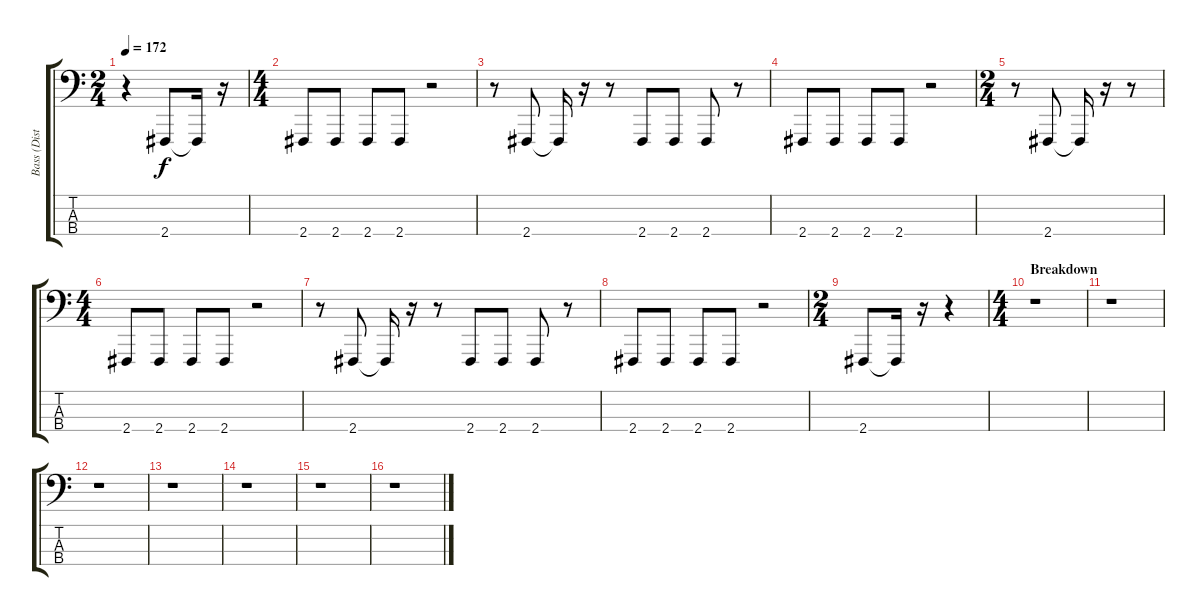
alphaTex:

\track ("Bass (Distorsion sound) - Drew Roulette" "Bass (Dist") {instrument lead8bassandlead}
\staff {score tabs}
\tuning (G2 D2 A1 E1) {hide}
\ts (2 4)
\tempo 172
\clef f4
\ks c
r.4{dy f} 2.4.8 2.4{t}.16 r.16 |
\ts (4 4)
2.4.8 2.4.8 2.4.8 2.4.8 r.2 |
r.8 2.4.8 2.4{t}.16 r.16 r.8 2.4.8 2.4.8 2.4.8 r.8 |
2.4.8 2.4.8 2.4.8 2.4.8 r.2 |
\ts (2 4)
r.8 2.4.8 2.4{t}.16 r.16 r.8 |
\ts (4 4)
2.4.8 2.4.8 2.4.8 2.4.8 r.2 |
r.8 2.4.8 2.4{t}.16 r.16 r.8 2.4.8 2.4.8 2.4.8 r.8 |
2.4.8 2.4.8 2.4.8 2.4.8 r.2 |
\ts (2 4)
2.4.8 2.4{t}.16 r.16 r.4 |
\ts (4 4)
\section ("" "Breakdown")
r.1 |
r.1 |
r.1 |
r.1 |
r.1 |
r.1 |
r.1
